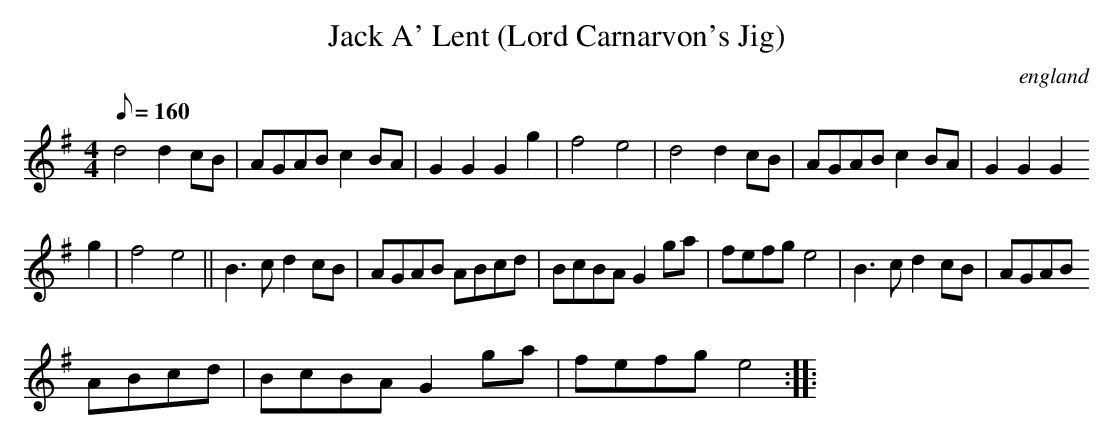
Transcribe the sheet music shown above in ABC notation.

X:1
T:Jack A' Lent (Lord Carnarvon's Jig)
O:england
M:4/4
L:1/8
Q:160
K:G
d4 d2 cB|AGAB c2 BA| G2 G2 G2 g2| f4 e4 | d4 d2 cB|AGAB c2 BA| G2 G2 G2
g2|f4 e4|| B3 c d2 cB| AGAB ABcd| BcBA G2 ga| fefg e4| B3 c d2 cB| AGAB
ABcd| BcBA G2 ga|fefg e4::
